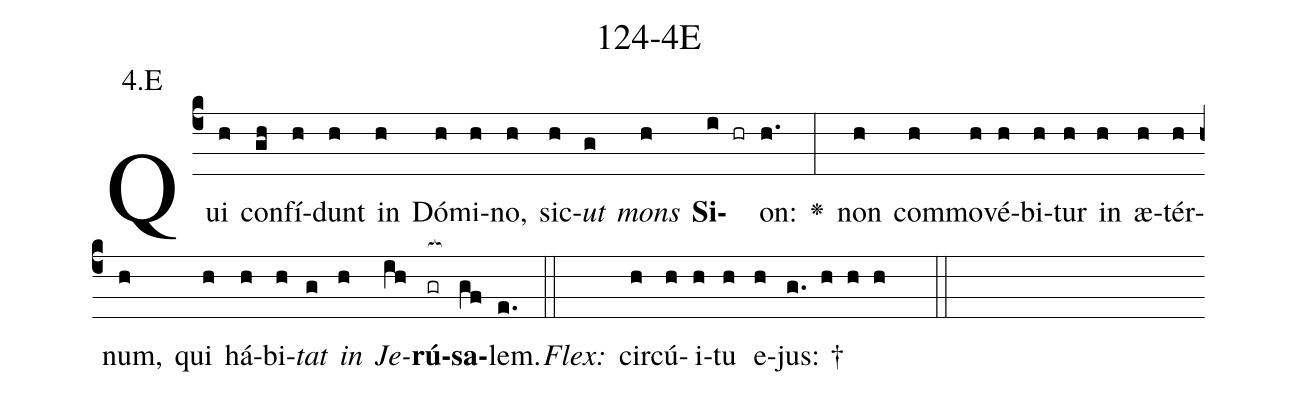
name: 124-4E;
annotation: 4.E;
%%
(c4)Qui(h) con(gh)fí(h)dunt(h) in(h) Dó(h)mi(h)no,(h) sic(h)<i>ut</i>(g) <i>mons</i>(h) <b>Si</b>(i hr)on:(h.) <v>\greheightstar</v>(:) non(h) com(h)mo(h)vé(h)bi(h)tur(h) in(h) æ(h)tér(h)num,(h) qui(h) há(h)bi(h)<i>tat</i>(g) <i>in</i>(h) <i>Je</i>(ih)<b>rú</b>(gr[ocb:1{])<b>sa</b>(gf[ocb:0}])lem.(e.) (::)
<i>Flex:</i>()  cir(h)cú(h)i(h)tu(h) e(h)jus: †(g. h h h  ::)

%E(h) u(g) o(h) u(ih) a(gf) e.(e.) (::)
